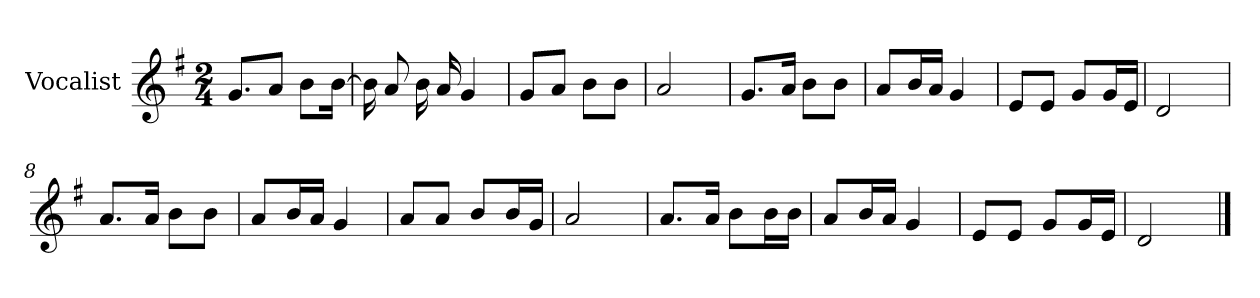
**kern
*part1
*staff1
*I"Vocalist
*k[f#]
*G:
*M2/4
=
8.gL
8aJ
8bL
[16bJk
=1
16b]
8a
16b
16a
4g
=2
8gL
8aJ
8bL
8bJ
=3
2a
=4
8.gL
16aJk
8bL
8bJ
=5
8aL
16bL
16aJJ
4g
=6
8eL
8eJ
8gL
16gL
16eJJ
=7
2d
=8
8.aL
16aJk
8bL
8bJ
=9
8aL
16bL
16aJJ
4g
=10
8aL
8aJ
8bL
16bL
16gJJ
=11
2a
=12
8.aL
16aJk
8bL
16bL
16bJJ
=13
8aL
16bL
16aJJ
4g
=14
8eL
8eJ
8gL
16gL
16eJJ
=15
2d
==
*-
